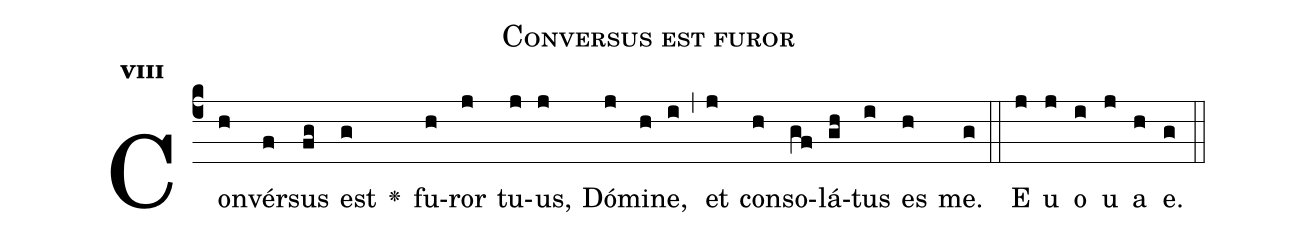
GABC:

name:Conversus est furor;
office-part:Antiphona;
mode:8;
%%
initial-style: 1;
name: Conversus est furor;
book: Antiphonae & Responsoria/Tomus III, p. 52;
occasion: Psalterium Hebdomada II Feria V;
office-part: Laudes Ant 2;
user-notes: ;
commentary: ;
annotation: 8g;
centering-scheme: english;
fontsize: 12;
font: OFLSortsMillGoudy;
height: 11;
width: 4.5;
%%
(c4)Con(h)vér(f)sus(fg) est(g) <v>\greheightstar</v>() fu(h)ror(j) tu(j)us,(j) Dó(j)mi(h)ne,(i) (,) et(j) con(h)so(gf)lá(gh)tus(i) es(h) me.(g) (::)
E(j) u(j) o(i) u(j) a(h) e.(g) (::)
